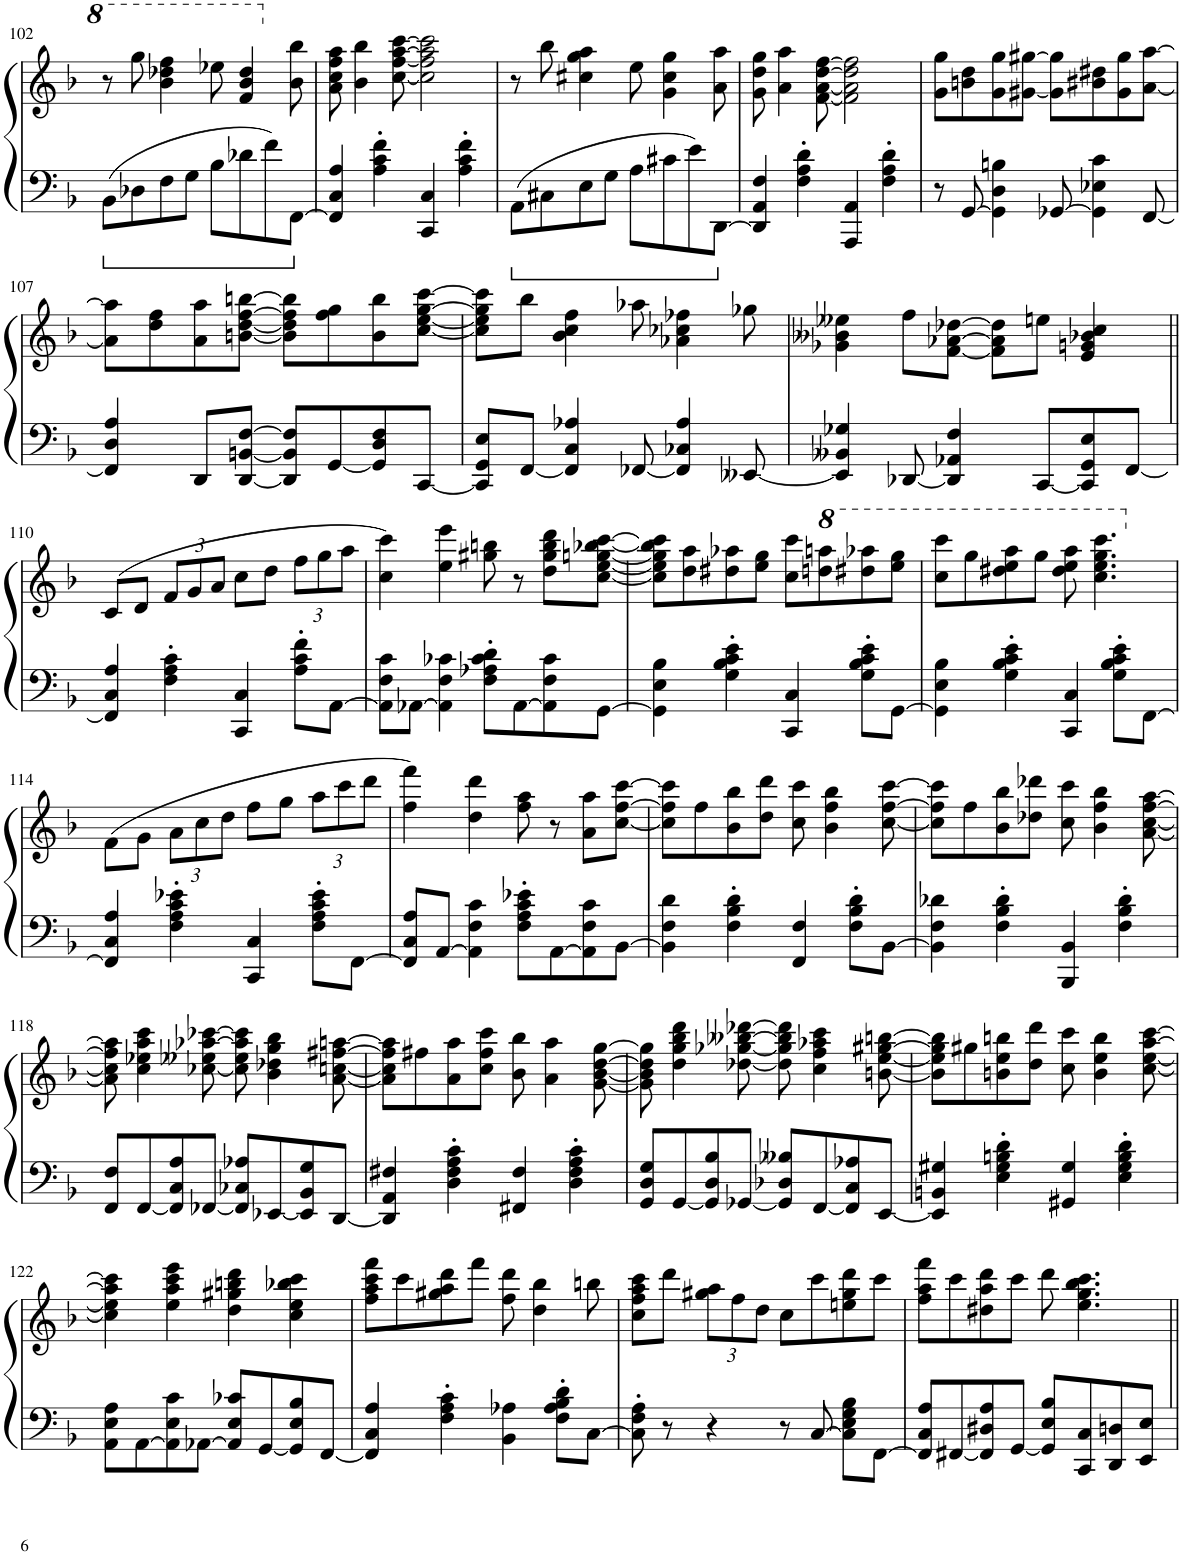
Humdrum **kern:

**kern	**kern
*part1	*part1
*staff2	*staff1
*I"Piano	*
*I'Pno.	*
!!LO:PB:g=z
*clefF4	*clefG2
*k[b-]	*k[b-]
*F:	*F:
*M4/4	*M4/4
*met(c)	*met(c)
=102	=102
8BB-\L	8r
8D-X\	8ggg\
8F\	4bb-\ 4ddd-X\ 4fff\
8G\J	.
8B-\L	8eee-X\
8d-X\	4ff/ 4bb-/ 4ddd-/
8f\	.
[8FF\J	8b-\ 8bb-\
=103	=103
4FF/] 4C/ 4A/	8a\ 8cc\ 8ff\ 8aa\
.	4b-\ 4bb-\
4A\' 4c\' 4f\'	.
.	[8cc\ [8ff\ [8aa\ [8ccc\
4CC/ 4C/	2cc\] 2ff\] 2aa\] 2ccc\]
4A\' 4c\' 4f\'	.
=104	=104
8AA\L	8r
8C#X\	8bb-\
8E\	4cc#X\ 4gg\ 4aa\
8G\J	.
8A\L	8ee\
8c#X\	4g\ 4cc#\ 4gg\
8e\	.
[8DD\J	8a\ 8aa\
=105	=105
4DD/] 4AA/ 4F/	8g\ 8dd\ 8gg\
.	4a\ 4aa\
4F\' 4A\' 4d\'	.
.	[8f\ [8a\ [8dd\ [8ff\
4AAA/ 4AA/	2f\] 2a\] 2dd\] 2ff\]
4F\' 4A\' 4d\'	.
=106	=106
8r	8g\ 8gg\L
[8GG/	8bn\ 8dd\
4GG\] 4D\ 4Bn\	8g\ 8gg\
.	[8g#X\ [8gg#X\J
[8GG-X/	8g#\] 8gg#\]L
4GG-\] 4E-X\ 4c\	8b#X\ 8dd#X\
.	8g#\ 8gg#\
[8FF/	[8a\ [8aa\J
!!LO:LB:g=z
=107	=107
4FF/] 4D/ 4A/	8a\] 8aa\]L
.	8dd\ 8ff\
8DD/L	8a\ 8aa\
[8DD/ [8BBn/ [8F/J	[8bn\ [8dd\ [8ff\ [8bbn\J
8DD/] 8BB/] 8F/]L	8b\] 8dd\] 8ff\] 8bb\]L
[8GG/	8ff\ 8gg\
8GG/] 8D/ 8F/	8b\ 8bb\
[8CC/J	[8cc\ [8ee\ [8gg\ [8ccc\J
=108	=108
8CC/] 8GG/ 8E/L	8cc\] 8ee\] 8gg\] 8ccc\]L
[8FF/J	8bb-\J
4FF/] 4C/ 4A-X/	4b-\ 4cc\ 4ff\
[8FF-X/	8aa-X\
4FF-/] 4C-X/ 4A-/	4a-X\ 4cc-X\ 4ff-X\
[8EE--X/	8gg-X\
=109	=109
4EE--/] 4BB--X/ 4G-X/	4g-X\ 4b--X\ 4ee--X\
[8DD-X/	8ff\L
4DD-/] 4AA-X/ 4F/	[8f\ [8a-X\ [8dd-X\J
.	8f\] 8a-\] 8dd-\]L
[8CC/L	8een\J
8CC/] 8GG/ 8E/	4e/ 4gn/ 4b-X/ 4cc/
[8FF/J	.
!!LO:LB:g=z
=110||	=110||
4FF/] 4C/ 4A/	(8c/L
.	8d/J
*	*Xbrackettup
4F\' 4A\' 4c\'	12f/L
.	12g/
.	12a/J
4CC/ 4C/	8cc\L
.	8dd\J
8A\' 8c\' 8f\'L	12ff\L
.	12gg\
[8AA\J	.
.	12aa\J
=111	=111
8AA\] 8F\ 8c\L	4cc\ 4ccc\)
[8AA-X\J	.
4AA-\] 4F\ 4c-X\	4ee\ 4eee\
8F\' 8A-X\' 8c-\' 8d\'L	8gg#X\ 8bbn\
[8AA-\	8r
8AA-\] 8F\ 8c-\	8dd\ 8gg#\ 8bb\ 8ddd\L
[8GG\J	[8cc\ [8ee\ [8ggn\ [8bb-X\ [8ccc\J
=112	=112
4GG\] 4E\ 4B-\	8cc\] 8ee\] 8gg\] 8bb-\] 8ccc\]L
.	8dd\ 8aa\
4G\' 4B-\' 4c\' 4e\'	8dd#X\ 8aa-X\
.	8ee\ 8gg\J
4CC/ 4C/	8cc\ 8ccc\L
*	*8va
.	8dddn\ 8aaan\
8G\' 8B-\' 8c\' 8e\'L	8ddd#X\ 8aaa-X\
[8GG\J	8eee\ 8ggg\J
=113	=113
4GG\] 4E\ 4B-\	8ccc\ 8cccc\L
.	8ggg\
4G\' 4B-\' 4c\' 4e\'	8ddd#X\ 8eee\ 8aaa\
.	8ggg\J
4CC/ 4C/	8ddd#\ 8eee\ 8aaa\
.	4.ccc\ 4.eee\ 4.ggg\ 4.cccc\
8G\' 8B-\' 8c\' 8e\'L	.
[8FF\J	.
!!LO:LB:g=z
=114	=114
*	*X8va
4FF/] 4C/ 4A/	(8f\L
.	8g\J
4F\' 4A\' 4c\' 4e-X\'	12a\L
.	12cc\
.	12dd\J
4CC/ 4C/	8ff\L
.	8gg\J
8F\' 8A\' 8c\' 8e-\'L	12aa\L
.	12ccc\
[8FF\J	.
.	12ddd\J
=115	=115
8FF/] 8C/ 8A/L	4ff\ 4fff\)
[8AA/J	.
4AA\] 4F\ 4c\	4dd\ 4ddd\
8F\' 8A\' 8c\' 8e-X\'L	8ff\ 8aa\
[8AA\	8r
8AA\] 8F\ 8c\	8a\ 8aa\L
[8BB-\J	[8cc\ [8ff\ [8ccc\J
=116	=116
4BB-\] 4F\ 4d\	8cc\] 8ff\] 8ccc\]L
.	8ff\
4F\' 4B-\' 4d\'	8b-\ 8bb-\
.	8dd\ 8ddd\J
4FF/ 4F/	8cc\ 8ccc\
.	4b-\ 4ff\ 4bb-\
8F\' 8B-\' 8d\'L	.
[8BB-\J	[8cc\ [8ff\ [8ccc\
=117	=117
4BB-\] 4F\ 4d-X\	8cc\] 8ff\] 8ccc\]L
.	8ff\
4F\' 4B-\' 4d-\'	8b-\ 8bb-\
.	8dd-X\ 8ddd-X\J
4BBB-/ 4BB-/	8cc\ 8ccc\
.	4b-\ 4ff\ 4bb-\
4F\' 4B-\' 4d-\'	.
.	[8a\ [8cc\ [8ff\ [8aa\
!!LO:LB:g=z
=118	=118
8FF/ 8F/L	8a\] 8cc\] 8ff\] 8aa\]
[8FF/	4cc\ 4ee-X\ 4aa\ 4ccc\
8FF/] 8C/ 8A/	.
[8FF-X/J	[8cc-X\ 8ee--X\ [8aa-X\ [8ccc-X\
8FF-/] 8C-X/ 8A-X/L	8cc-\] 8ee--\ 8aa-\] 8ccc-\]
[8EE-X/	4b-\ 4dd-X\ 4gg\ 4bb-\
8EE-/] 8BB-/ 8G/	.
[8DD/J	[8a\ [8ccn\ [8ff#X\ [8aan\
=119	=119
4DD/] 4AA/ 4F#X/	8a\] 8cc\] 8ff#\] 8aa\]L
.	8ff#X\
4D\' 4F#\' 4A\' 4c\'	8a\ 8aa\
.	8cc\ 8ff#\ 8ccc\J
4FF#X/ 4F#/	8b-\ 8bb-\
.	4a\ 4aa\
4D\' 4F#\' 4A\' 4c\'	.
.	[8g\ [8b-\ [8dd\ [8gg\
=120	=120
8GG/ 8D/ 8G/L	8g\] 8b-\] 8dd\] 8gg\]
[8GG/	4dd\ 4gg\ 4bb-\ 4ddd\
8GG/] 8D/ 8B-/	.
[8GG-X/J	[8dd-X\ [8gg-X\ [8bb--X\ [8ddd-X\
8GG-/] 8D-X/ 8B--X/L	8dd-\] 8gg-\] 8bb--\] 8ddd-\]
[8FF/	4cc\ 4ff\ 4aa-X\ 4ccc\
8FF/] 8C/ 8A-X/	.
[8EE/J	[8bn\ [8ee\ [8gg#X\ [8bbn\
=121	=121
4EE/] 4BBn/ 4G#X/	8b\] 8ee\] 8gg#\] 8bb\]L
.	8gg#X\
4E\' 4G#\' 4Bn\' 4d\'	8bn\ 8ee\ 8bbn\
.	8dd\ 8ddd\J
4GG#X/ 4G#/	8cc\ 8ccc\
.	4b\ 4ee\ 4bb\
4E\' 4G#\' 4B\' 4d\'	.
.	[8cc\ [8ee\ [8aa\ [8ccc\
!!LO:LB:g=z
=122	=122
8AA\ 8E\ 8A\L	4cc\] 4ee\] 4aa\] 4ccc\]
[8AA\	.
8AA\] 8E\ 8c\	4ee\ 4aa\ 4ccc\ 4eee\
[8AA-X\J	.
8AA-/] 8E/ 8c-X/L	4dd\ 4gg#X\ 4bbn\ 4ddd\
[8GG/	.
8GG/] 8E/ 8B-/	4cc\ 4ee\ 4bb-X\ 4ccc\
[8FF/J	.
=123	=123
4FF/] 4C/ 4A/	8ff\ 8aa\ 8ccc\ 8fff\L
.	8ccc\
4F\' 4A\' 4c\'	8gg#X\ 8aa\ 8ddd\
.	8fff\J
4BB-\ 4A-X\	8ff\ 8ddd\
.	4dd\ 4bb-\
8F\' 8A-\' 8B-\' 8d\'L	.
[8C\J	8bbn\
=124	=124
8C\]' 8F\' 8A\'	8cc\ 8ff\ 8aa\ 8ccc\L
8r	8ddd\J
4r	12gg#X\ 12aa\L
.	12ff\
.	12dd\J
8r	8cc\L
[8C/	8ccc\
8C\] 8E\ 8G\ 8B-\L	8een\ 8gg#\ 8ddd\
[8FF\J	8ccc\J
=125	=125
8FF/] 8C/ 8A/L	8ff\ 8aa\ 8fff\L
[8FF#X/	8ccc\
8FF#/] 8D#X/ 8A/	8dd#X\ 8aa\ 8ddd\
[8GG/J	8ccc\J
8GG/] 8E/ 8B-/L	8ddd\
8CC/ 8C/	4.ee\ 4.gg\ 4.bb-\ 4.ccc\
8DD/ 8Dn/	.
8EE/ 8E/J	.
=||	=||
*-	*-
